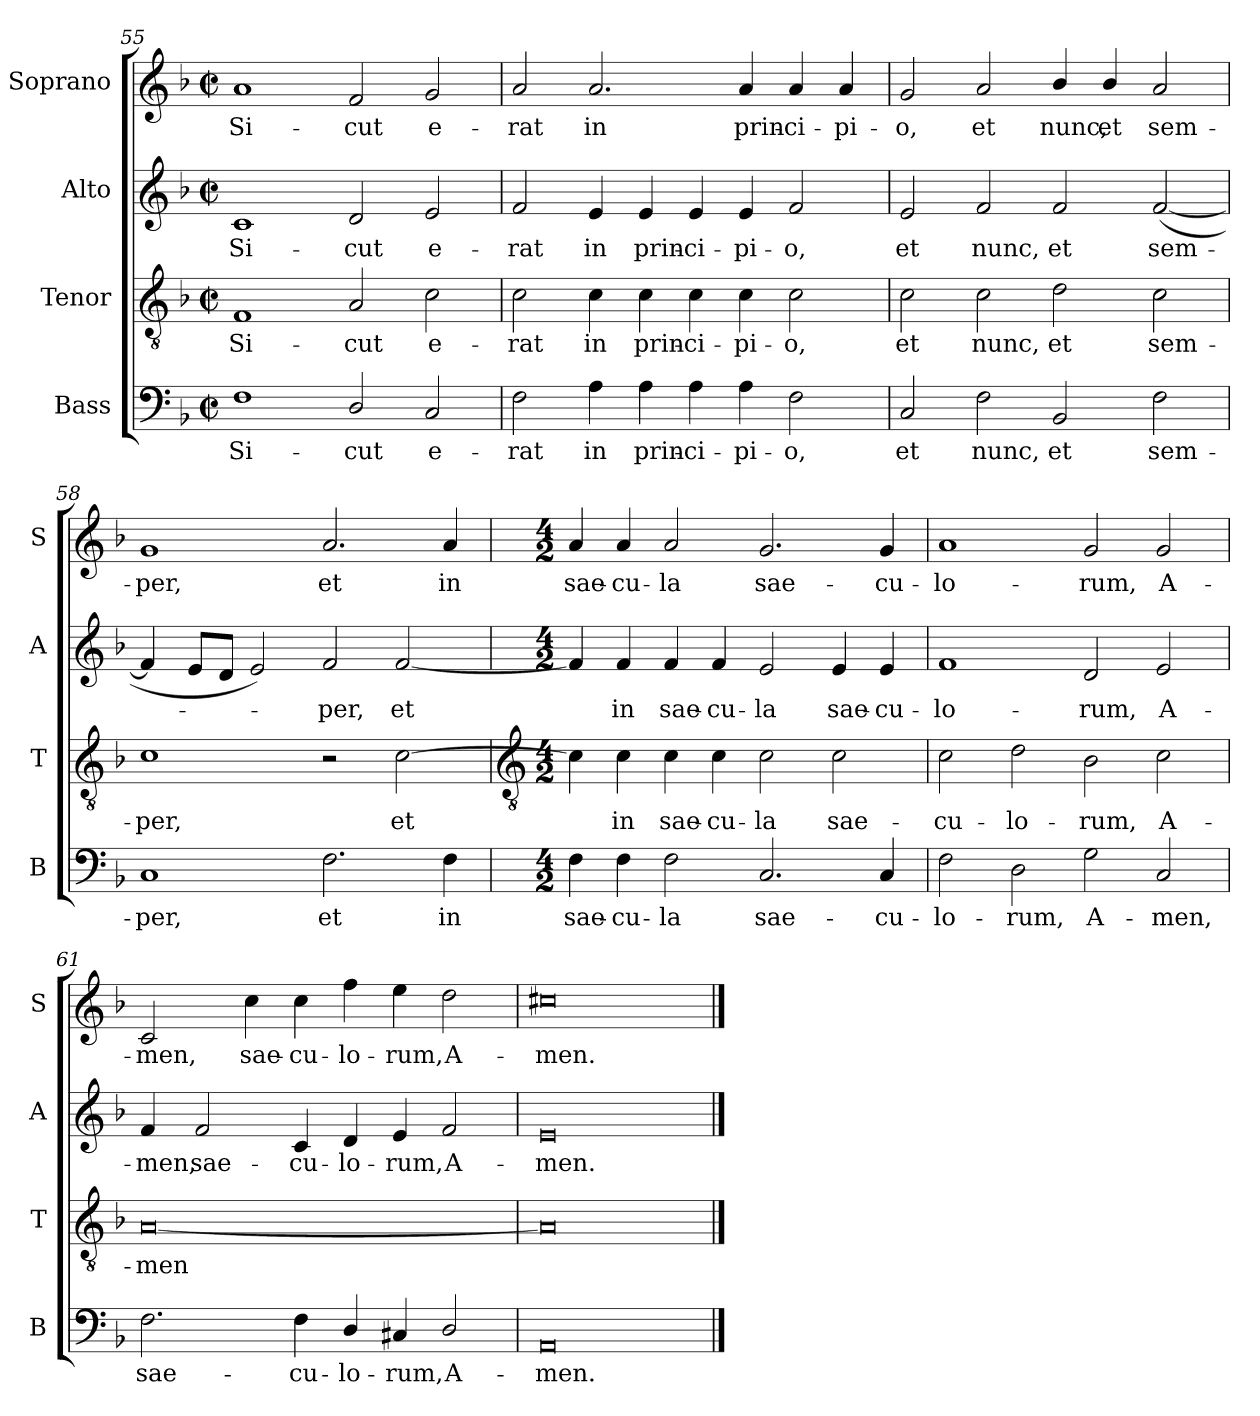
**kern	**text	**kern	**text	**kern	**text	**kern	**text
*part4	*part4	*part3	*part3	*part2	*part2	*part1	*part1
*staff4	*staff4	*staff3	*staff3	*staff2	*staff2	*staff1	*staff1
*I"Bass	*	*I"Tenor	*	*I"Alto	*	*I"Soprano	*
*I'B	*	*I'T	*	*I'A	*	*I'S	*
!!LO:LB:g=z
*clefF4	*	*clefGv2	*	*clefG2	*	*clefG2	*
*k[b-]	*	*k[b-]	*	*k[b-]	*	*k[b-]	*
*F:	*	*F:	*	*F:	*	*F:	*
*M4/2	*	*M4/2	*	*M4/2	*	*M4/2	*
*met(c|)	*	*met(c|)	*	*met(c|)	*	*met(c|)	*
=55	=55	=55	=55	=55	=55	=55	=55
!	!LO:LY:b	!	!LO:LY:b	!	!LO:LY:b	!	!LO:LY:b
1F	Si-	1F	Si-	1c	Si-	1a	Si-
!	!LO:LY:b	!	!LO:LY:b	!	!LO:LY:b	!	!LO:LY:b
2D/	-cut	2A	-cut	2d	-cut	2f	-cut
!	!LO:LY:b	!	!LO:LY:b	!	!LO:LY:b	!	!LO:LY:b
2C	e-	2c	e-	2e	e-	2g	e-
=56	=56	=56	=56	=56	=56	=56	=56
!	!LO:LY:b	!	!LO:LY:b	!	!LO:LY:b	!	!LO:LY:b
2F	-rat	2c	-rat	2f	-rat	2a	-rat
!	!LO:LY:b	!	!LO:LY:b	!	!LO:LY:b	!	!LO:LY:b
4A	in	4c	in	4e	in	2.a	in
!	!LO:LY:b	!	!LO:LY:b	!	!LO:LY:b	!	!
4A	prin-	4c	prin-	4e	prin-	.	.
!	!LO:LY:b	!	!LO:LY:b	!	!LO:LY:b	!	!
4A	-ci-	4c	-ci-	4e	-ci-	.	.
!	!LO:LY:b	!	!LO:LY:b	!	!LO:LY:b	!	!LO:LY:b
4A	-pi-	4c	-pi-	4e	-pi-	4a	prin-
!	!LO:LY:b	!	!LO:LY:b	!	!LO:LY:b	!	!LO:LY:b
2F	-o,	2c	-o,	2f	-o,	4a	-ci-
!	!	!	!	!	!	!	!LO:LY:b
.	.	.	.	.	.	4a	-pi-
=57	=57	=57	=57	=57	=57	=57	=57
!	!LO:LY:b	!	!LO:LY:b	!	!LO:LY:b	!	!LO:LY:b
2C	et	2c	et	2e	et	2g	-o,
!	!LO:LY:b	!	!LO:LY:b	!	!LO:LY:b	!	!LO:LY:b
2F	nunc,	2c	nunc,	2f	nunc,	2a	et
!	!LO:LY:b	!	!LO:LY:b	!	!LO:LY:b	!	!LO:LY:b
2BB-	et	2d	et	2f	et	4b-/	nunc,
!	!	!	!	!	!	!	!LO:LY:b
.	.	.	.	.	.	4b-/	et
!	!LO:LY:b	!	!LO:LY:b	!	!LO:LY:b	!	!LO:LY:b
2F	sem-	2c	sem-	(<[2f	sem-	2a	sem-
=58	=58	=58	=58	=58	=58	=58	=58
!	!LO:LY:b	!	!LO:LY:b	!	!	!	!LO:LY:b
1C	-per,	1c	-per,	4f]	.	1g	-per,
.	.	.	.	8eL	.	.	.
.	.	.	.	8dJ	.	.	.
.	.	.	.	2e)	.	.	.
!	!LO:LY:b	!	!	!	!LO:LY:b	!	!LO:LY:b
2.F	et	2r	.	2f	per,	2.a	et
!	!	!	!LO:LY:b	!	!LO:LY:b	!	!
.	.	[2c	et	[2f	et	.	.
!	!LO:LY:b	!	!	!	!	!	!LO:LY:b
4F	in	.	.	.	.	4a	in
!!LO:LB:g=z
=59	=59	=59	=59	=59	=59	=59	=59
*	*	*clefGv2	*	*	*	*	*
*M4/2	*	*M4/2	*	*M4/2	*	*M4/2	*
!	!LO:LY:b	!	!	!	!	!	!LO:LY:b
4F	sae-	4c]	.	4f]	.	4a	sae-
!	!LO:LY:b	!	!LO:LY:b	!	!LO:LY:b	!	!LO:LY:b
4F	-cu-	4c	in	4f	in	4a	-cu-
!	!LO:LY:b	!	!LO:LY:b	!	!LO:LY:b	!	!LO:LY:b
2F	-la	4c	sae-	4f	sae-	2a	-la
!	!	!	!LO:LY:b	!	!LO:LY:b	!	!
.	.	4c	-cu-	4f	-cu-	.	.
!	!LO:LY:b	!	!LO:LY:b	!	!LO:LY:b	!	!LO:LY:b
2.C	sae-	2c	-la	2e	-la	2.g	sae-
!	!	!	!LO:LY:b	!	!LO:LY:b	!	!
.	.	2c	sae-	4e	sae-	.	.
!	!LO:LY:b	!	!	!	!LO:LY:b	!	!LO:LY:b
4C	-cu-	.	.	4e	-cu-	4g	-cu-
=60	=60	=60	=60	=60	=60	=60	=60
!	!LO:LY:b	!	!LO:LY:b	!	!LO:LY:b	!	!LO:LY:b
2F	-lo-	2c	-cu-	1f	-lo-	1a	-lo-
!	!LO:LY:b	!	!LO:LY:b	!	!	!	!
2D	-rum,	2d	-lo-	.	.	.	.
!	!LO:LY:b	!	!LO:LY:b	!	!LO:LY:b	!	!LO:LY:b
2G	A-	2B-	-rum,	2d	-rum,	2g	-rum,
!	!LO:LY:b	!	!LO:LY:b	!	!LO:LY:b	!	!LO:LY:b
2C	-men,	2c	A-	2e	A-	2g	A-
=61	=61	=61	=61	=61	=61	=61	=61
!	!LO:LY:b	!	!LO:LY:b	!	!LO:LY:b	!	!LO:LY:b
2.F	sae-	[0A	-men	4f	-men,	2c	-men,
!	!	!	!	!	!LO:LY:b	!	!
.	.	.	.	2f	sae-	.	.
!	!	!	!	!	!	!	!LO:LY:b
.	.	.	.	.	.	4cc	sae-
!	!LO:LY:b	!	!	!	!LO:LY:b	!	!LO:LY:b
4F	-cu-	.	.	4c	-cu-	4cc	-cu-
!	!LO:LY:b	!	!	!	!LO:LY:b	!	!LO:LY:b
4D/	-lo-	.	.	4d	-lo-	4ff	-lo-
!	!LO:LY:b	!	!	!	!LO:LY:b	!	!LO:LY:b
4C#X	-rum,	.	.	4e	-rum,	4ee	-rum,
!	!LO:LY:b	!	!	!	!LO:LY:b	!	!LO:LY:b
2D/	A-	.	.	2f	A-	2dd	A-
=62	=62	=62	=62	=62	=62	=62	=62
!	!LO:LY:b	!	!	!	!LO:LY:b	!	!LO:LY:b
0AA	-men.	0A]	.	0e	-men.	0cc#X	-men.
==	==	==	==	==	==	==	==
*-	*-	*-	*-	*-	*-	*-	*-
